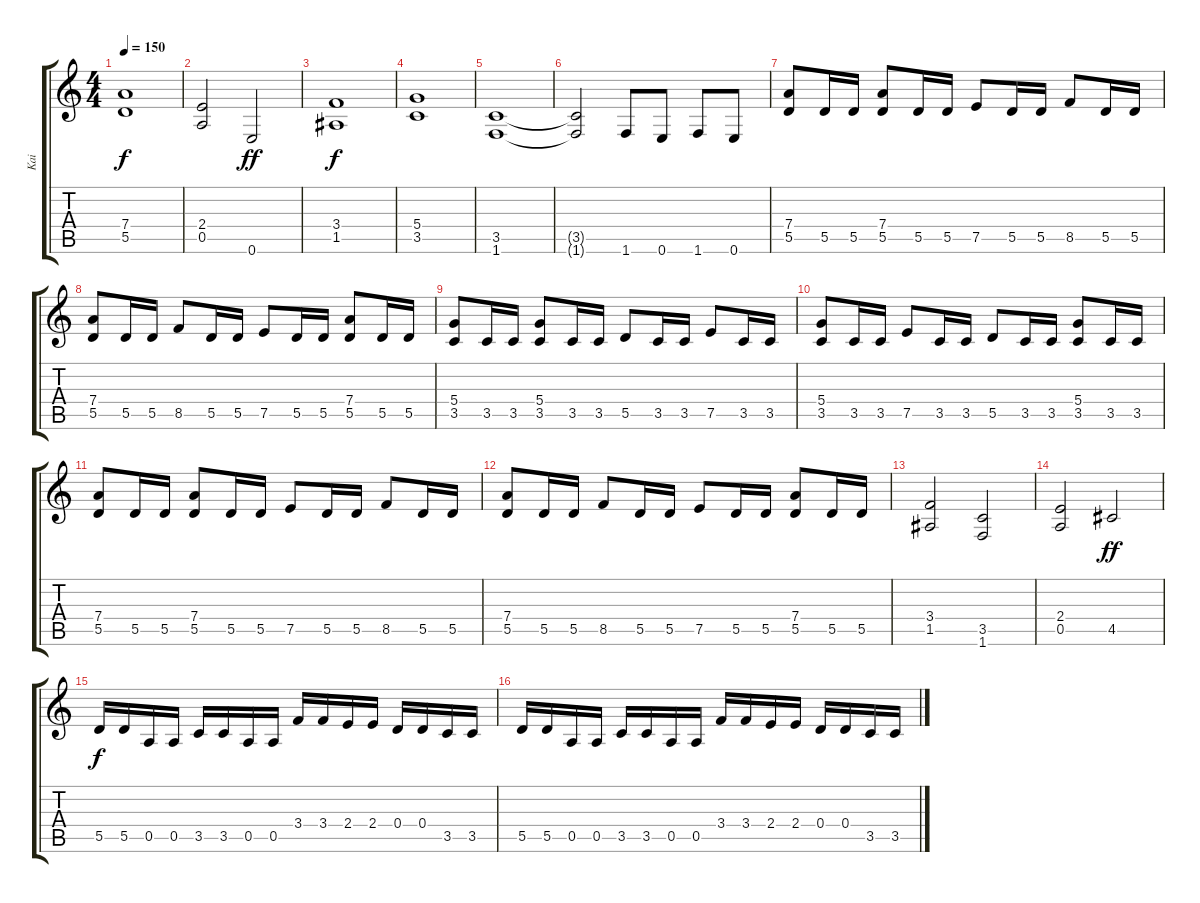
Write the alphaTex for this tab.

\track ("Kai" "Kai") {instrument overdrivenguitar}
\staff {score tabs}
\tuning (E4 B3 G3 D3 A2 E2) {hide}
\ts (4 4)
\tempo 150
\clef g2
\ks c
(7.4 5.5).1{dy f} |
(2.4 0.5).2 0.6.2{dy ff} |
(3.4 1.5).1{dy f} |
(5.4 3.5).1 |
(3.5 1.6).1 |
(3.5{t} 1.6{t}).2 1.6.8 0.6.8 1.6.8 0.6.8 |
(7.4 5.5).8 5.5.16 5.5.16 (7.4 5.5).8 5.5.16 5.5.16 7.5.8 5.5.16 5.5.16 8.5.8 5.5.16 5.5.16 |
(7.4 5.5).8 5.5.16 5.5.16 8.5.8 5.5.16 5.5.16 7.5.8 5.5.16 5.5.16 (7.4 5.5).8 5.5.16 5.5.16 |
(5.4 3.5).8 3.5.16 3.5.16 (5.4 3.5).8 3.5.16 3.5.16 5.5.8 3.5.16 3.5.16 7.5.8 3.5.16 3.5.16 |
(5.4 3.5).8 3.5.16 3.5.16 7.5.8 3.5.16 3.5.16 5.5.8 3.5.16 3.5.16 (5.4 3.5).8 3.5.16 3.5.16 |
(7.4 5.5).8 5.5.16 5.5.16 (7.4 5.5).8 5.5.16 5.5.16 7.5.8 5.5.16 5.5.16 8.5.8 5.5.16 5.5.16 |
(7.4 5.5).8 5.5.16 5.5.16 8.5.8 5.5.16 5.5.16 7.5.8 5.5.16 5.5.16 (7.4 5.5).8 5.5.16 5.5.16 |
(3.4 1.5).2 (3.5 1.6).2 |
(2.4 0.5).2 4.5.2{dy ff} |
5.5.16{dy f} 5.5.16 0.5.16 0.5.16 3.5.16 3.5.16 0.5.16 0.5.16 3.4.16 3.4.16 2.4.16 2.4.16 0.4.16 0.4.16 3.5.16 3.5.16 |
5.5.16 5.5.16 0.5.16 0.5.16 3.5.16 3.5.16 0.5.16 0.5.16 3.4.16 3.4.16 2.4.16 2.4.16 0.4.16 0.4.16 3.5.16 3.5.16
